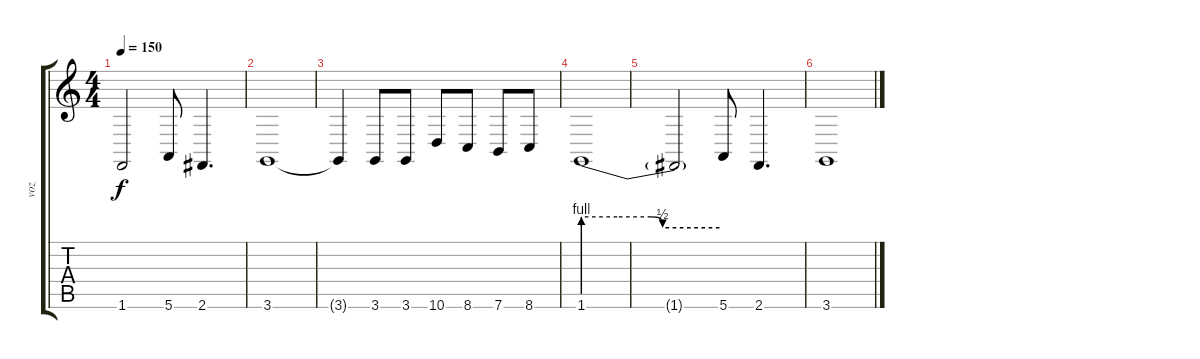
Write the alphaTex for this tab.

\track ("voz" "voz") {instrument sopranosax}
\staff {score tabs}
\tuning (E4 B3 G3 D3 A2 E2) {hide}
\ts (4 4)
\tempo 150
\clef g2
\ks c
1.6{t}.2{dy f} 5.6.8 2.6.4{d} |
3.6.1 |
3.6{t}.4 3.6.8 3.6.8 10.6.8 8.6.8 7.6.8 8.6.8 |
1.6{be (custom 0 4 15 4 30 4 35 2 60 2)}.1 |
1.6{t}.2 5.6.8 2.6.4{d} |
3.6.1
